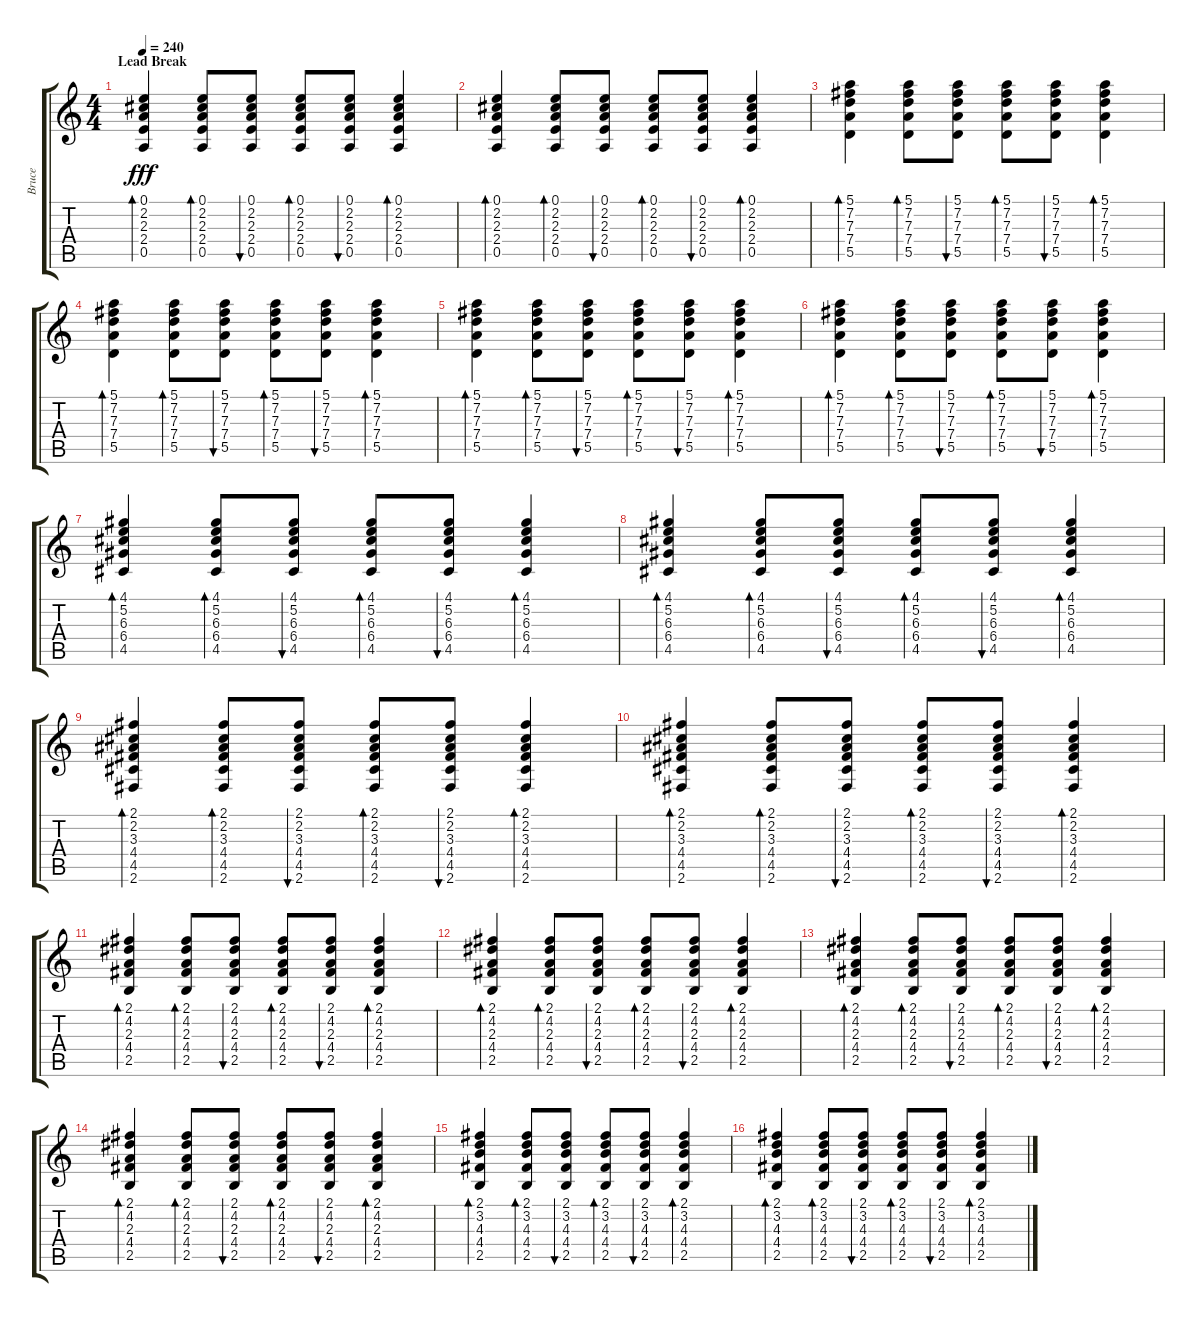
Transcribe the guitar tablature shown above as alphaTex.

\track ("Bruce" "Bruce") {instrument acousticguitarnylon}
\staff {score tabs}
\tuning (E4 B3 G3 D3 A2 E2) {hide}
\ts (4 4)
\section ("" "Lead Break")
\tempo 240
\clef g2
\ks c
(0.1 2.2 2.3 2.4 0.5).4{bd 60 dy fff} (0.1 2.2 2.3 2.4 0.5).8{bd 60} (0.1 2.2 2.3 2.4 0.5).8{bu 60} (0.1 2.2 2.3 2.4 0.5).8{bd 60} (0.1 2.2 2.3 2.4 0.5).8{bu 60} (0.1 2.2 2.3 2.4 0.5).4{bd 60} |
(0.1 2.2 2.3 2.4 0.5).4{bd 60} (0.1 2.2 2.3 2.4 0.5).8{bd 60} (0.1 2.2 2.3 2.4 0.5).8{bu 60} (0.1 2.2 2.3 2.4 0.5).8{bd 60} (0.1 2.2 2.3 2.4 0.5).8{bu 60} (0.1 2.2 2.3 2.4 0.5).4{bd 60} |
(5.1 7.2 7.3 7.4 5.5).4{bd 60 volume 6} (5.1 7.2 7.3 7.4 5.5).8{bd 60} (5.1 7.2 7.3 7.4 5.5).8{bu 60} (5.1 7.2 7.3 7.4 5.5).8{bd 60} (5.1 7.2 7.3 7.4 5.5).8{bu 60} (5.1 7.2 7.3 7.4 5.5).4{bd 60} |
(5.1 7.2 7.3 7.4 5.5).4{bd 60} (5.1 7.2 7.3 7.4 5.5).8{bd 60} (5.1 7.2 7.3 7.4 5.5).8{bu 60} (5.1 7.2 7.3 7.4 5.5).8{bd 60} (5.1 7.2 7.3 7.4 5.5).8{bu 60} (5.1 7.2 7.3 7.4 5.5).4{bd 60} |
(5.1 7.2 7.3 7.4 5.5).4{bd 60} (5.1 7.2 7.3 7.4 5.5).8{bd 60} (5.1 7.2 7.3 7.4 5.5).8{bu 60} (5.1 7.2 7.3 7.4 5.5).8{bd 60} (5.1 7.2 7.3 7.4 5.5).8{bu 60} (5.1 7.2 7.3 7.4 5.5).4{bd 60} |
(5.1 7.2 7.3 7.4 5.5).4{bd 60} (5.1 7.2 7.3 7.4 5.5).8{bd 60} (5.1 7.2 7.3 7.4 5.5).8{bu 60} (5.1 7.2 7.3 7.4 5.5).8{bd 60} (5.1 7.2 7.3 7.4 5.5).8{bu 60} (5.1 7.2 7.3 7.4 5.5).4{bd 60} |
(4.1 5.2 6.3 6.4 4.5).4{bd 60} (4.1 5.2 6.3 6.4 4.5).8{bd 60} (4.1 5.2 6.3 6.4 4.5).8{bu 60} (4.1 5.2 6.3 6.4 4.5).8{bd 60} (4.1 5.2 6.3 6.4 4.5).8{bu 60} (4.1 5.2 6.3 6.4 4.5).4{bd 60} |
(4.1 5.2 6.3 6.4 4.5).4{bd 60} (4.1 5.2 6.3 6.4 4.5).8{bd 60} (4.1 5.2 6.3 6.4 4.5).8{bu 60} (4.1 5.2 6.3 6.4 4.5).8{bd 60} (4.1 5.2 6.3 6.4 4.5).8{bu 60} (4.1 5.2 6.3 6.4 4.5).4{bd 60} |
(2.1 2.2 3.3 4.4 4.5 2.6).4{bd 60} (2.1 2.2 3.3 4.4 4.5 2.6).8{bd 60} (2.1 2.2 3.3 4.4 4.5 2.6).8{bu 60} (2.1 2.2 3.3 4.4 4.5 2.6).8{bd 60} (2.1 2.2 3.3 4.4 4.5 2.6).8{bu 60} (2.1 2.2 3.3 4.4 4.5 2.6).4{bd 60} |
(2.1 2.2 3.3 4.4 4.5 2.6).4{bd 60} (2.1 2.2 3.3 4.4 4.5 2.6).8{bd 60} (2.1 2.2 3.3 4.4 4.5 2.6).8{bu 60} (2.1 2.2 3.3 4.4 4.5 2.6).8{bd 60} (2.1 2.2 3.3 4.4 4.5 2.6).8{bu 60} (2.1 2.2 3.3 4.4 4.5 2.6).4{bd 60} |
(2.1 4.2 2.3 4.4 2.5).4{bd 60} (2.1 4.2 2.3 4.4 2.5).8{bd 60} (2.1 4.2 2.3 4.4 2.5).8{bu 60} (2.1 4.2 2.3 4.4 2.5).8{bd 60} (2.1 4.2 2.3 4.4 2.5).8{bu 60} (2.1 4.2 2.3 4.4 2.5).4{bd 60} |
(2.1 4.2 2.3 4.4 2.5).4{bd 60} (2.1 4.2 2.3 4.4 2.5).8{bd 60} (2.1 4.2 2.3 4.4 2.5).8{bu 60} (2.1 4.2 2.3 4.4 2.5).8{bd 60} (2.1 4.2 2.3 4.4 2.5).8{bu 60} (2.1 4.2 2.3 4.4 2.5).4{bd 60} |
(2.1 4.2 2.3 4.4 2.5).4{bd 60} (2.1 4.2 2.3 4.4 2.5).8{bd 60} (2.1 4.2 2.3 4.4 2.5).8{bu 60} (2.1 4.2 2.3 4.4 2.5).8{bd 60} (2.1 4.2 2.3 4.4 2.5).8{bu 60} (2.1 4.2 2.3 4.4 2.5).4{bd 60} |
(2.1 4.2 2.3 4.4 2.5).4{bd 60} (2.1 4.2 2.3 4.4 2.5).8{bd 60} (2.1 4.2 2.3 4.4 2.5).8{bu 60} (2.1 4.2 2.3 4.4 2.5).8{bd 60} (2.1 4.2 2.3 4.4 2.5).8{bu 60} (2.1 4.2 2.3 4.4 2.5).4{bd 60} |
(2.1 3.2 4.3 4.4 2.5).4{bd 60} (2.1 3.2 4.3 4.4 2.5).8{bd 60} (2.1 3.2 4.3 4.4 2.5).8{bu 60} (2.1 3.2 4.3 4.4 2.5).8{bd 60} (2.1 3.2 4.3 4.4 2.5).8{bu 60} (2.1 3.2 4.3 4.4 2.5).4{bd 60} |
(2.1 3.2 4.3 4.4 2.5).4{bd 60} (2.1 3.2 4.3 4.4 2.5).8{bd 60} (2.1 3.2 4.3 4.4 2.5).8{bu 60} (2.1 3.2 4.3 4.4 2.5).8{bd 60} (2.1 3.2 4.3 4.4 2.5).8{bu 60} (2.1 3.2 4.3 4.4 2.5).4{bd 60}
